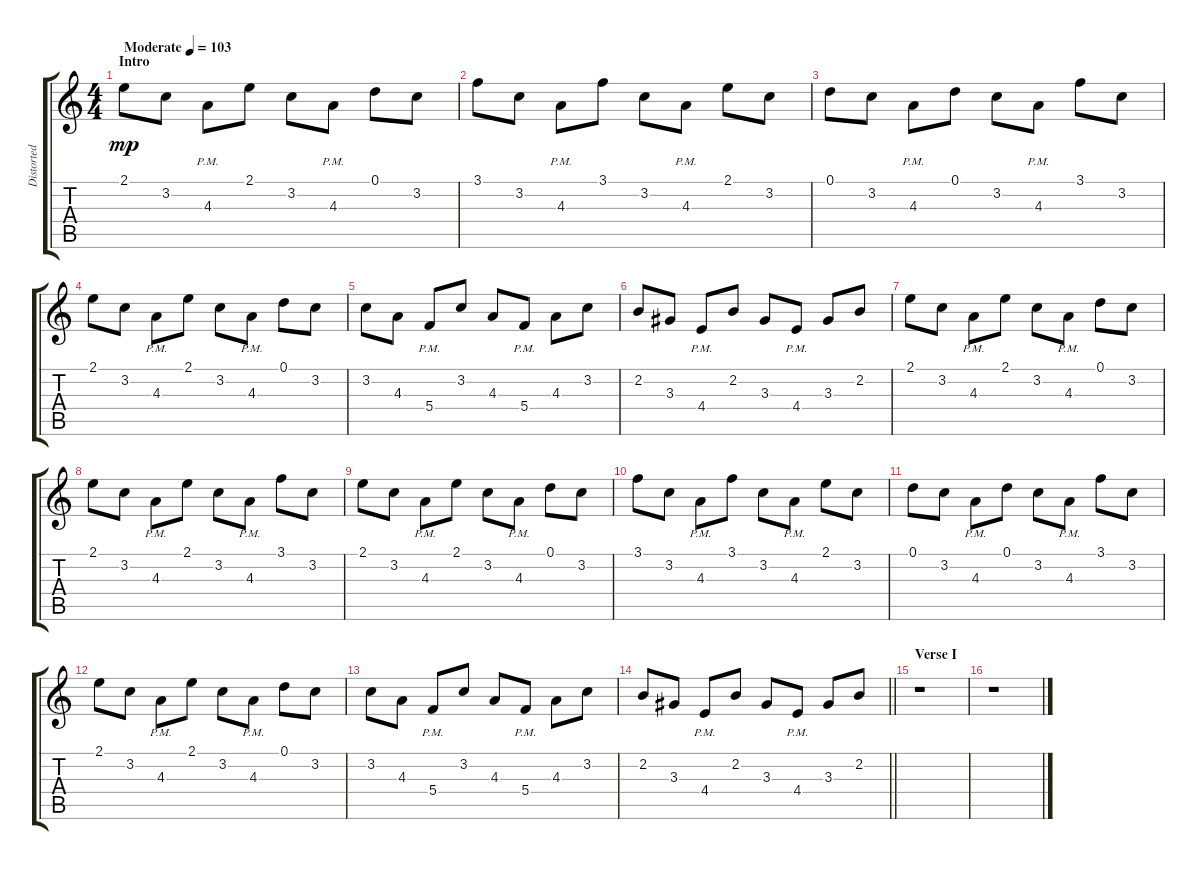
\track ("Distorted Lead Guitar II" "Distorted ") {instrument overdrivenguitar}
\staff {score tabs}
\tuning (D4 A3 F3 C3 G2 D2) {hide}
\ts (4 4)
\section ("" "Intro")
\tempo (103 "Moderate")
\clef g2
\ks c
2.1.8{dy mp instrument overdrivenguitar} 3.2.8 4.3{pm}.8 2.1.8 3.2.8 4.3{pm}.8 0.1.8 3.2.8 |
3.1.8 3.2.8 4.3{pm}.8 3.1.8 3.2.8 4.3{pm}.8 2.1.8 3.2.8 |
0.1.8 3.2.8 4.3{pm}.8 0.1.8 3.2.8 4.3{pm}.8 3.1.8 3.2.8 |
2.1.8 3.2.8 4.3{pm}.8 2.1.8 3.2.8 4.3{pm}.8 0.1.8 3.2.8 |
3.2.8 4.3.8 5.4{pm}.8 3.2.8 4.3.8 5.4{pm}.8 4.3.8 3.2.8 |
2.2.8 3.3.8 4.4{pm}.8 2.2.8 3.3.8 4.4{pm}.8 3.3.8 2.2.8 |
2.1.8 3.2.8 4.3{pm}.8 2.1.8 3.2.8 4.3{pm}.8 0.1.8 3.2.8 |
2.1.8 3.2.8 4.3{pm}.8 2.1.8 3.2.8 4.3{pm}.8 3.1.8 3.2.8 |
2.1.8 3.2.8 4.3{pm}.8 2.1.8 3.2.8 4.3{pm}.8 0.1.8 3.2.8 |
3.1.8 3.2.8 4.3{pm}.8 3.1.8 3.2.8 4.3{pm}.8 2.1.8 3.2.8 |
0.1.8 3.2.8 4.3{pm}.8 0.1.8 3.2.8 4.3{pm}.8 3.1.8 3.2.8 |
2.1.8 3.2.8 4.3{pm}.8 2.1.8 3.2.8 4.3{pm}.8 0.1.8 3.2.8 |
3.2.8 4.3.8 5.4{pm}.8 3.2.8 4.3.8 5.4{pm}.8 4.3.8 3.2.8 |
\barLineRight lightlight
2.2.8 3.3.8 4.4{pm}.8 2.2.8 3.3.8 4.4{pm}.8 3.3.8 2.2.8 |
\section ("" "Verse I")
r.1 |
r.1
